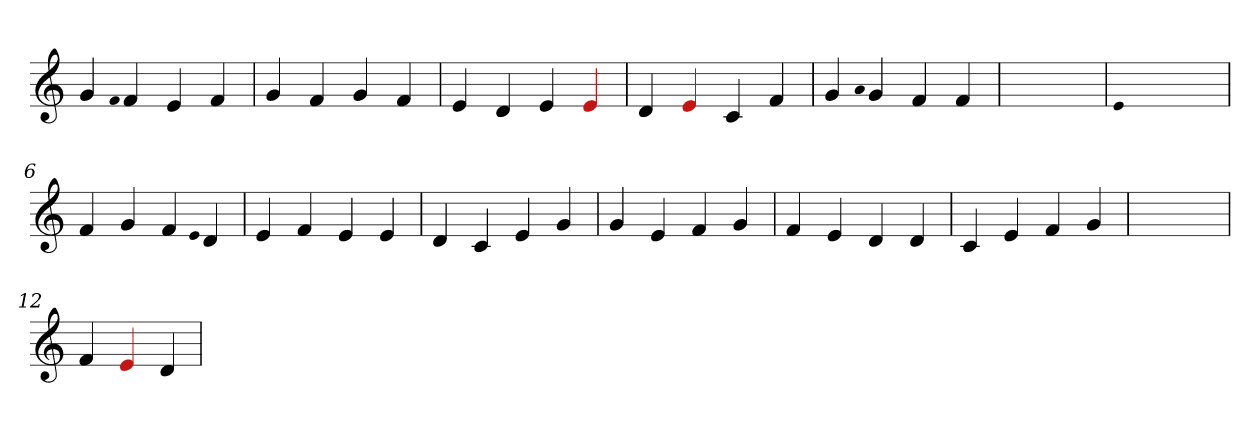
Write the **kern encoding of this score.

**kern
*part1
*staff1
*clefG2
=1
4g
qqf
4f
4e
4f
=2
4g
4f
4g
4f
=3
4e
4d
4e
4Re
=4
4d
4Re
4c
4f
=5
4g
qqa
4g
4f
4f
=6
1ryy
=6
qqe
1ryy
=6
4f
4g
4f
qqe
4d
=7
4e
4f
4e
4e
=8
4d
4c
4e
4g
=9
4g
4e
4f
4g
=10
4f
4e
4d
4d
=11
4c
4e
4f
4g
=12
1ryy
=12
4f
4Re
4d
=
*-
